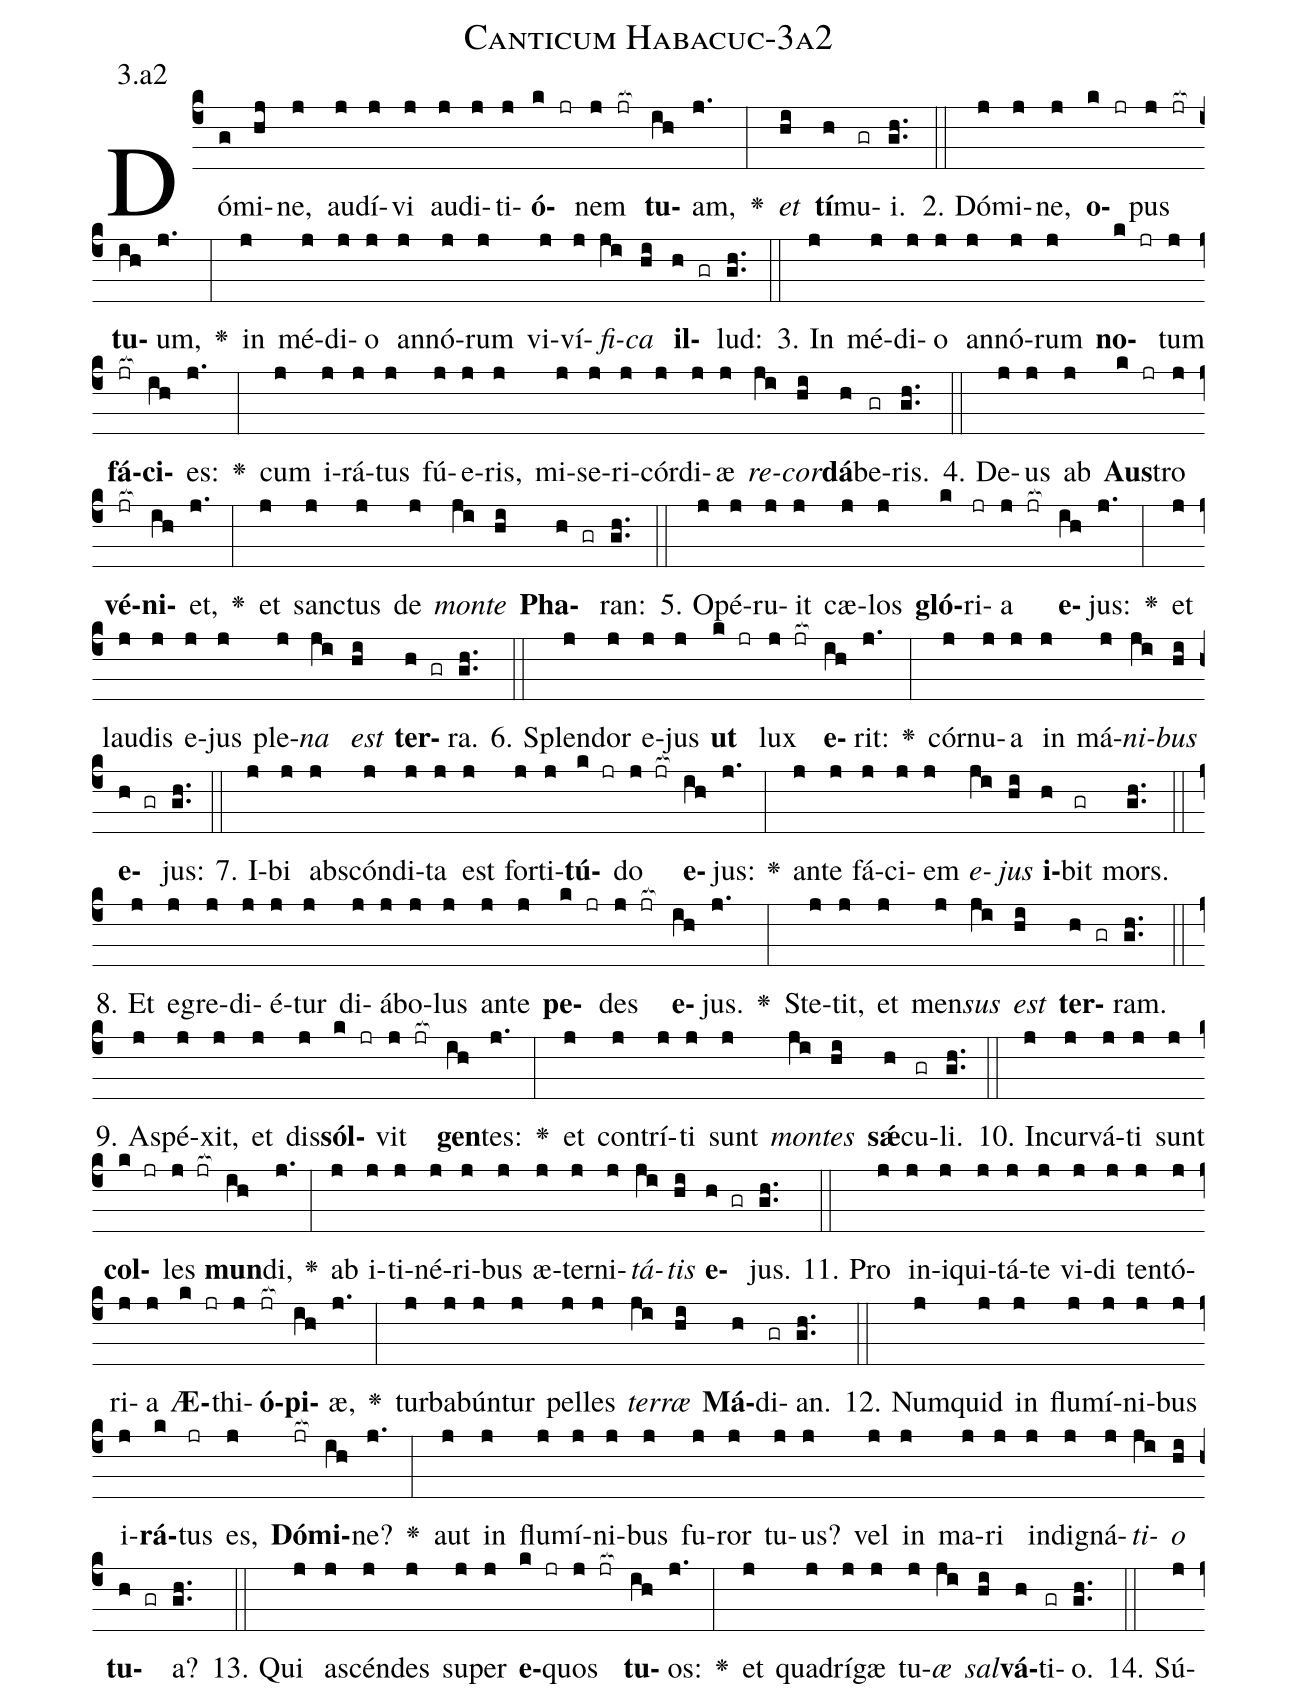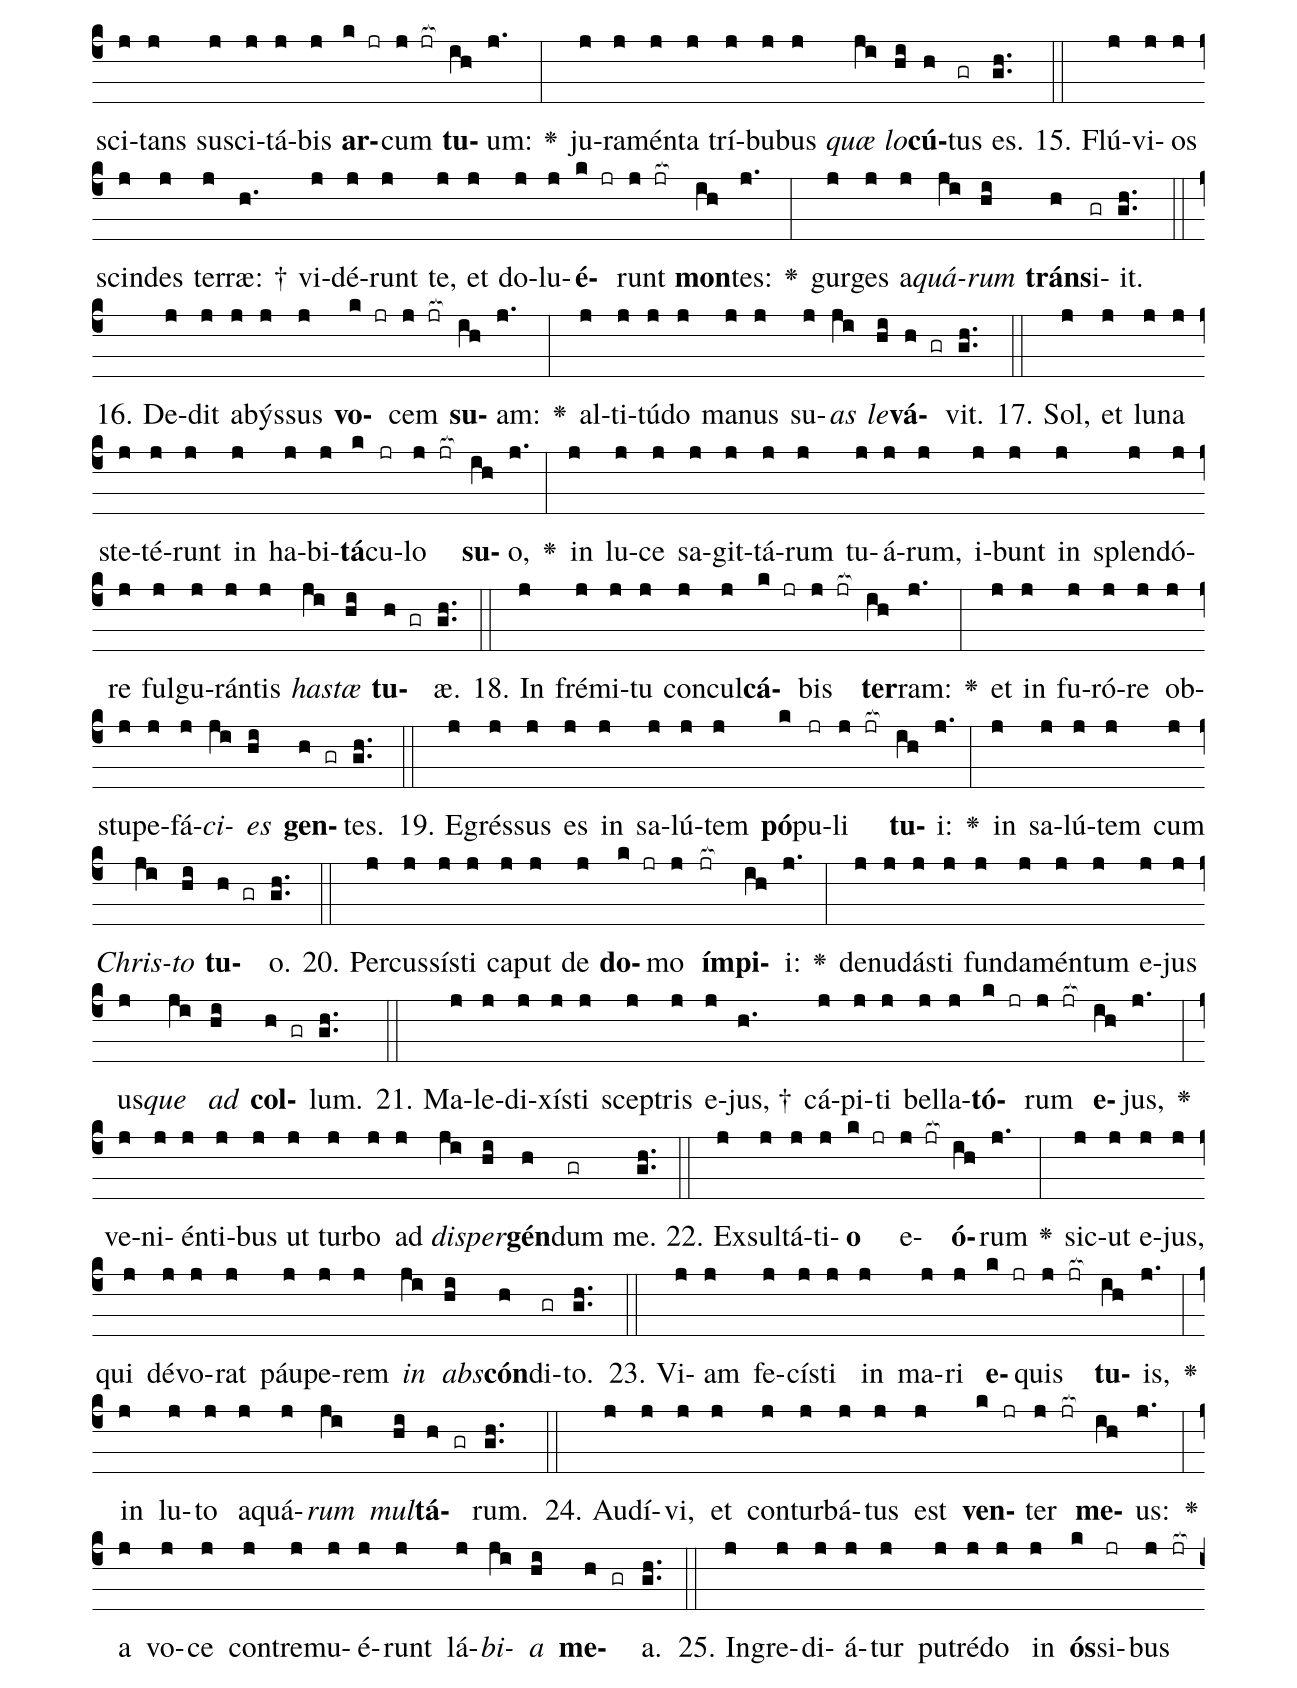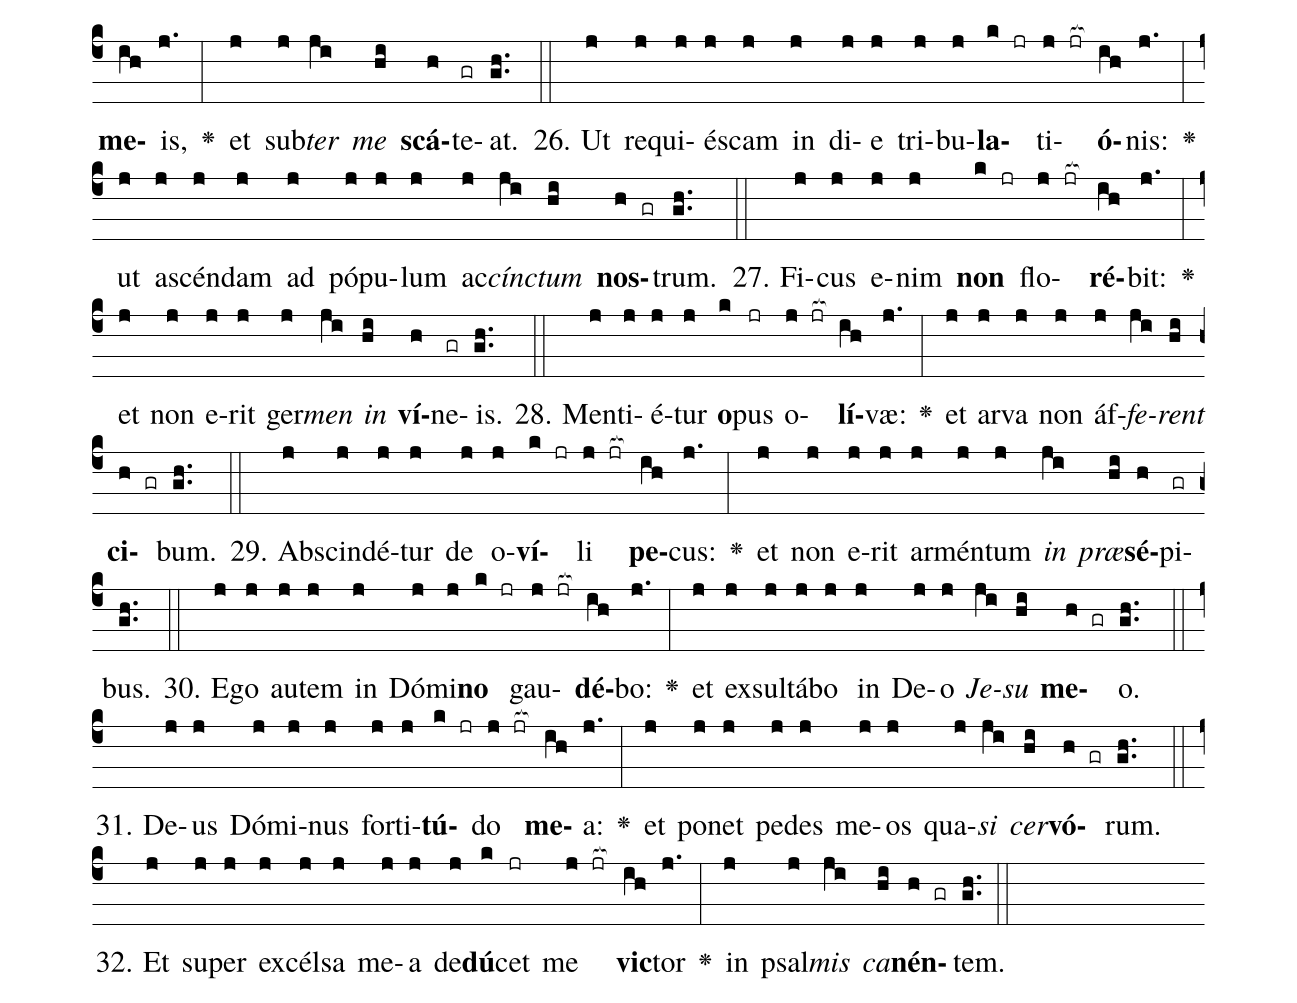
name: Canticum Habacuc-3a2;
annotation: 3.a2;
%%
(c4)Dó(g)mi(hj)ne,(j) au(j)dí(j)vi(j) au(j)di(j)ti(j)<b>ó</b>(k jr)nem(j jr[ocb:1{]) <b>tu</b>(ih[ocb:0}])am,(j.) <v>\greheightstar</v>(:) <i>et</i>(hi) <b>tí</b>(h)mu(gr)i.(gh..) (::)
2. Dó(j)mi(j)ne,(j) <b>o</b>(k jr)pus(j jr[ocb:1{]) <b>tu</b>(ih[ocb:0}])um,(j.) <v>\greheightstar</v>(:) in(j) mé(j)di(j)o(j) an(j)nó(j)rum(j) vi(j)ví(j)<i>fi</i>(ji)<i>ca</i>(hi) <b>il</b>(h gr)lud:(gh..) (::)
3. In(j) mé(j)di(j)o(j) an(j)nó(j)rum(j) <b>no</b>(k jr)tum(j) <b>fá</b>(jr[ocb:1{])<b>ci</b>(ih[ocb:0}])es:(j.) <v>\greheightstar</v>(:) cum(j) i(j)rá(j)tus(j) fú(j)e(j)ris,(j) mi(j)se(j)ri(j)cór(j)di(j)æ(j) <i>re</i>(ji)<i>cor</i>(hi)<b>dá</b>(h)be(gr)ris.(gh..) (::)
4. De(j)us(j) ab(j) <b>Aus</b>(k jr)tro(j) <b>vé</b>(jr[ocb:1{])<b>ni</b>(ih[ocb:0}])et,(j.) <v>\greheightstar</v>(:) et(j) sanc(j)tus(j) de(j) <i>mon</i>(ji)<i>te</i>(hi) <b>Pha</b>(h gr)ran:(gh..) (::)
5. O(j)pé(j)ru(j)it(j) cæ(j)los(j) <b>gló</b>(k)ri(jr)a(j jr[ocb:1{]) <b>e</b>(ih[ocb:0}])jus:(j.) <v>\greheightstar</v>(:) et(j) lau(j)dis(j) e(j)jus(j) ple(j)<i>na</i>(ji) <i>est</i>(hi) <b>ter</b>(h gr)ra.(gh..) (::)
6. Splen(j)dor(j) e(j)jus(j) <b>ut</b>(k jr) lux(j jr[ocb:1{]) <b>e</b>(ih[ocb:0}])rit:(j.) <v>\greheightstar</v>(:) cór(j)nu(j)a(j) in(j) má(j)<i>ni</i>(ji)<i>bus</i>(hi) <b>e</b>(h gr)jus:(gh..) (::)
7. I(j)bi(j) abs(j)cón(j)di(j)ta(j) est(j) for(j)ti(j)<b>tú</b>(k jr)do(j jr[ocb:1{]) <b>e</b>(ih[ocb:0}])jus:(j.) <v>\greheightstar</v>(:) an(j)te(j) fá(j)ci(j)em(j) <i>e</i>(ji)<i>jus</i>(hi) <b>i</b>(h)bit(gr) mors.(gh..) (::)
8. Et(j) e(j)gre(j)di(j)é(j)tur(j) di(j)á(j)bo(j)lus(j) an(j)te(j) <b>pe</b>(k jr)des(j jr[ocb:1{]) <b>e</b>(ih[ocb:0}])jus.(j.) <v>\greheightstar</v>(:) Ste(j)tit,(j) et(j) men(j)<i>sus</i>(ji) <i>est</i>(hi) <b>ter</b>(h gr)ram.(gh..) (::)
9. A(j)spé(j)xit,(j) et(j) dis(j)<b>sól</b>(k jr)vit(j jr[ocb:1{]) <b>gen</b>(ih[ocb:0}])tes:(j.) <v>\greheightstar</v>(:) et(j) con(j)trí(j)ti(j) sunt(j) <i>mon</i>(ji)<i>tes</i>(hi) <b>sǽ</b>(h)cu(gr)li.(gh..) (::)
10. In(j)cur(j)vá(j)ti(j) sunt(j) <b>col</b>(k jr)les(j jr[ocb:1{]) <b>mun</b>(ih[ocb:0}])di,(j.) <v>\greheightstar</v>(:) ab(j) i(j)ti(j)né(j)ri(j)bus(j) æ(j)ter(j)ni(j)<i>tá</i>(ji)<i>tis</i>(hi) <b>e</b>(h gr)jus.(gh..) (::)
11. Pro(j) in(j)i(j)qui(j)tá(j)te(j) vi(j)di(j) ten(j)tó(j)ri(j)a(j) <b>Æ</b>(k jr)thi(j)<b>ó</b>(jr[ocb:1{])<b>pi</b>(ih[ocb:0}])æ,(j.) <v>\greheightstar</v>(:) tur(j)ba(j)bún(j)tur(j) pel(j)les(j) <i>ter</i>(ji)<i>ræ</i>(hi) <b>Má</b>(h)di(gr)an.(gh..) (::)
12. Num(j)quid(j) in(j) flu(j)mí(j)ni(j)bus(j) i(j)<b>rá</b>(k)tus(jr) es,(j) <b>Dó</b>(jr[ocb:1{])<b>mi</b>(ih[ocb:0}])ne?(j.) <v>\greheightstar</v>(:) aut(j) in(j) flu(j)mí(j)ni(j)bus(j) fu(j)ror(j) tu(j)us?(j) vel(j) in(j) ma(j)ri(j) in(j)di(j)gná(j)<i>ti</i>(ji)<i>o</i>(hi) <b>tu</b>(h gr)a?(gh..) (::)
13. Qui(j) a(j)scén(j)des(j) su(j)per(j) <b>e</b>(k jr)quos(j jr[ocb:1{]) <b>tu</b>(ih[ocb:0}])os:(j.) <v>\greheightstar</v>(:) et(j) qua(j)drí(j)gæ(j) tu(j)<i>æ</i>(ji) <i>sal</i>(hi)<b>vá</b>(h)ti(gr)o.(gh..) (::)
14. Sú(j)sci(j)tans(j) su(j)sci(j)tá(j)bis(j) <b>ar</b>(k jr)cum(j jr[ocb:1{]) <b>tu</b>(ih[ocb:0}])um:(j.) <v>\greheightstar</v>(:) ju(j)ra(j)mén(j)ta(j) trí(j)bu(j)bus(j) <i>quæ</i>(ji) <i>lo</i>(hi)<b>cú</b>(h)tus(gr) es.(gh..) (::)
15. Flú(j)vi(j)os(j) scin(j)des(j) ter(j)ræ: †(h.) vi(j)dé(j)runt(j) te,(j) et(j) do(j)lu(j)<b>é</b>(k jr)runt(j jr[ocb:1{]) <b>mon</b>(ih[ocb:0}])tes:(j.) <v>\greheightstar</v>(:) gur(j)ges(j) a(j)<i>quá</i>(ji)<i>rum</i>(hi) <b>tráns</b>(h)i(gr)it.(gh..) (::)
16. De(j)dit(j) a(j)býs(j)sus(j) <b>vo</b>(k jr)cem(j jr[ocb:1{]) <b>su</b>(ih[ocb:0}])am:(j.) <v>\greheightstar</v>(:) al(j)ti(j)tú(j)do(j) ma(j)nus(j) su(j)<i>as</i>(ji) <i>le</i>(hi)<b>vá</b>(h gr)vit.(gh..) (::)
17. Sol,(j) et(j) lu(j)na(j) ste(j)té(j)runt(j) in(j) ha(j)bi(j)<b>tá</b>(k)cu(jr)lo(j jr[ocb:1{]) <b>su</b>(ih[ocb:0}])o,(j.) <v>\greheightstar</v>(:) in(j) lu(j)ce(j) sa(j)git(j)tá(j)rum(j) tu(j)á(j)rum,(j) i(j)bunt(j) in(j) splen(j)dó(j)re(j) ful(j)gu(j)rán(j)tis(j) <i>has</i>(ji)<i>tæ</i>(hi) <b>tu</b>(h gr)æ.(gh..) (::)
18. In(j) fré(j)mi(j)tu(j) con(j)cul(j)<b>cá</b>(k jr)bis(j jr[ocb:1{]) <b>ter</b>(ih[ocb:0}])ram:(j.) <v>\greheightstar</v>(:) et(j) in(j) fu(j)ró(j)re(j) ob(j)stu(j)pe(j)fá(j)<i>ci</i>(ji)<i>es</i>(hi) <b>gen</b>(h gr)tes.(gh..) (::)
19. E(j)grés(j)sus(j) es(j) in(j) sa(j)lú(j)tem(j) <b>pó</b>(k)pu(jr)li(j jr[ocb:1{]) <b>tu</b>(ih[ocb:0}])i:(j.) <v>\greheightstar</v>(:) in(j) sa(j)lú(j)tem(j) cum(j) <i>Chris</i>(ji)<i>to</i>(hi) <b>tu</b>(h gr)o.(gh..) (::)
20. Per(j)cus(j)sís(j)ti(j) ca(j)put(j) de(j) <b>do</b>(k jr)mo(j) <b>ím</b>(jr[ocb:1{])<b>pi</b>(ih[ocb:0}])i:(j.) <v>\greheightstar</v>(:) de(j)nu(j)dás(j)ti(j) fun(j)da(j)mén(j)tum(j) e(j)jus(j) us(j)<i>que</i>(ji) <i>ad</i>(hi) <b>col</b>(h gr)lum.(gh..) (::)
21. Ma(j)le(j)di(j)xís(j)ti(j) scep(j)tris(j) e(j)jus, †(h.) cá(j)pi(j)ti(j) bel(j)la(j)<b>tó</b>(k jr)rum(j jr[ocb:1{]) <b>e</b>(ih[ocb:0}])jus,(j.) <v>\greheightstar</v>(:) ve(j)ni(j)én(j)ti(j)bus(j) ut(j) tur(j)bo(j) ad(j) <i>di</i>(ji)<i>sper</i>(hi)<b>gén</b>(h)dum(gr) me.(gh..) (::)
22. Ex(j)sul(j)tá(j)ti(j)<b>o</b>(k jr) e(j jr[ocb:1{])<b>ó</b>(ih[ocb:0}])rum(j.) <v>\greheightstar</v>(:) sic(j)ut(j) e(j)jus,(j) qui(j) dé(j)vo(j)rat(j) páu(j)pe(j)rem(j) <i>in</i>(ji) <i>abs</i>(hi)<b>cón</b>(h)di(gr)to.(gh..) (::)
23. Vi(j)am(j) fe(j)cís(j)ti(j) in(j) ma(j)ri(j) <b>e</b>(k jr)quis(j jr[ocb:1{]) <b>tu</b>(ih[ocb:0}])is,(j.) <v>\greheightstar</v>(:) in(j) lu(j)to(j) a(j)quá(j)<i>rum</i>(ji) <i>mul</i>(hi)<b>tá</b>(h gr)rum.(gh..) (::)
24. Au(j)dí(j)vi,(j) et(j) con(j)tur(j)bá(j)tus(j) est(j) <b>ven</b>(k jr)ter(j jr[ocb:1{]) <b>me</b>(ih[ocb:0}])us:(j.) <v>\greheightstar</v>(:) a(j) vo(j)ce(j) con(j)tre(j)mu(j)é(j)runt(j) lá(j)<i>bi</i>(ji)<i>a</i>(hi) <b>me</b>(h gr)a.(gh..) (::)
25. In(j)gre(j)di(j)á(j)tur(j) pu(j)tré(j)do(j) in(j) <b>ós</b>(k)si(jr)bus(j jr[ocb:1{]) <b>me</b>(ih[ocb:0}])is,(j.) <v>\greheightstar</v>(:) et(j) sub(j)<i>ter</i>(ji) <i>me</i>(hi) <b>scá</b>(h)te(gr)at.(gh..) (::)
26. Ut(j) re(j)qui(j)és(j)cam(j) in(j) di(j)e(j) tri(j)bu(j)<b>la</b>(k jr)ti(j jr[ocb:1{])<b>ó</b>(ih[ocb:0}])nis:(j.) <v>\greheightstar</v>(:) ut(j) a(j)scén(j)dam(j) ad(j) pó(j)pu(j)lum(j) ac(j)<i>cínc</i>(ji)<i>tum</i>(hi) <b>nos</b>(h gr)trum.(gh..) (::)
27. Fi(j)cus(j) e(j)nim(j) <b>non</b>(k jr) flo(j jr[ocb:1{])<b>ré</b>(ih[ocb:0}])bit:(j.) <v>\greheightstar</v>(:) et(j) non(j) e(j)rit(j) ger(j)<i>men</i>(ji) <i>in</i>(hi) <b>ví</b>(h)ne(gr)is.(gh..) (::)
28. Men(j)ti(j)é(j)tur(j) <b>o</b>(k)pus(jr) o(j jr[ocb:1{])<b>lí</b>(ih[ocb:0}])væ:(j.) <v>\greheightstar</v>(:) et(j) ar(j)va(j) non(j) áf(j)<i>fe</i>(ji)<i>rent</i>(hi) <b>ci</b>(h gr)bum.(gh..) (::)
29. Ab(j)scin(j)dé(j)tur(j) de(j) o(j)<b>ví</b>(k jr)li(j jr[ocb:1{]) <b>pe</b>(ih[ocb:0}])cus:(j.) <v>\greheightstar</v>(:) et(j) non(j) e(j)rit(j) ar(j)mén(j)tum(j) <i>in</i>(ji) <i>præ</i>(hi)<b>sé</b>(h)pi(gr)bus.(gh..) (::)
30. E(j)go(j) au(j)tem(j) in(j) Dó(j)mi(j)<b>no</b>(k jr) gau(j jr[ocb:1{])<b>dé</b>(ih[ocb:0}])bo:(j.) <v>\greheightstar</v>(:) et(j) ex(j)sul(j)tá(j)bo(j) in(j) De(j)o(j) <i>Je</i>(ji)<i>su</i>(hi) <b>me</b>(h gr)o.(gh..) (::)
31. De(j)us(j) Dó(j)mi(j)nus(j) for(j)ti(j)<b>tú</b>(k jr)do(j jr[ocb:1{]) <b>me</b>(ih[ocb:0}])a:(j.) <v>\greheightstar</v>(:) et(j) po(j)net(j) pe(j)des(j) me(j)os(j) qua(j)<i>si</i>(ji) <i>cer</i>(hi)<b>vó</b>(h gr)rum.(gh..) (::)
32. Et(j) su(j)per(j) ex(j)cél(j)sa(j) me(j)a(j) de(j)<b>dú</b>(k)cet(jr) me(j jr[ocb:1{]) <b>vic</b>(ih[ocb:0}])tor(j.) <v>\greheightstar</v>(:) in(j) psal(j)<i>mis</i>(ji) <i>ca</i>(hi)<b>nén</b>(h gr)tem.(gh..) (::)
